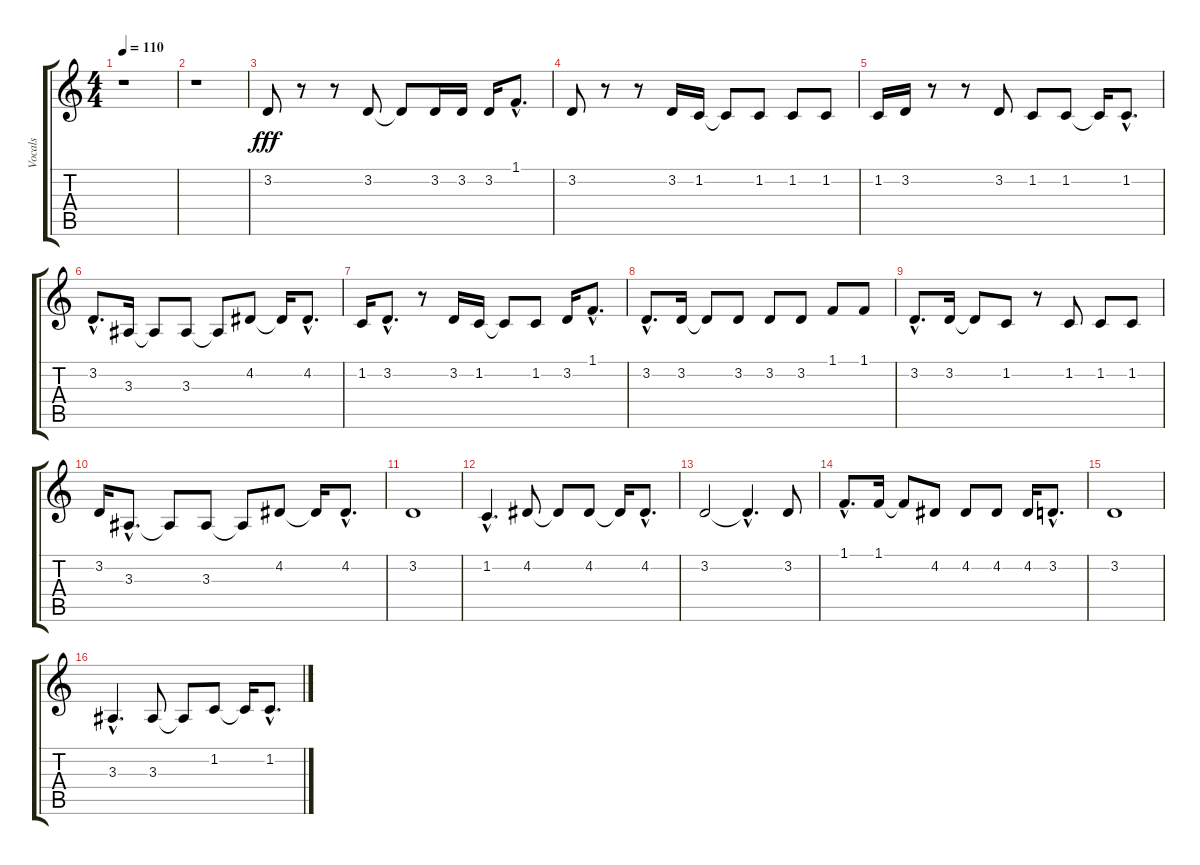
\track ("Vocals" "Vocals") {instrument lead2sawtooth}
\staff {score tabs}
\tuning (E4 B3 G3 D3 A2 E2) {hide}
\ts (4 4)
\tempo 110
\clef g2
\ks c
r.1{dy fff} |
r.1 |
3.2.8 r.8 r.8 3.2.8 3.2{t}.8 3.2.16 3.2.16 3.2.16 1.1{hac}.8{d} |
3.2.8 r.8 r.8 3.2.16 1.2.16 1.2{t}.8 1.2.8 1.2.8 1.2.8 |
1.2.16 3.2.16 r.8 r.8 3.2.8 1.2.8 1.2.8 1.2{t}.16 1.2{hac}.8{d} |
3.2{hac}.8{d} 3.3.16 3.3{t}.8 3.3.8 3.3{t}.8 4.2.8 4.2{t}.16 4.2{hac}.8{d} |
1.2.16 3.2{hac}.8{d} r.8 3.2.16 1.2.16 1.2{t}.8 1.2.8 3.2.16 1.1{hac}.8{d} |
3.2{hac}.8{d} 3.2.16 3.2{t}.8 3.2.8 3.2.8 3.2.8 1.1.8 1.1.8 |
3.2{hac}.8{d} 3.2.16 3.2{t}.8 1.2.8 r.8 1.2.8 1.2.8 1.2.8 |
3.2.16 3.3{hac}.8{d} 3.3{t}.8 3.3.8 3.3{t}.8 4.2.8 4.2{t}.16 4.2{hac}.8{d} |
3.2.1 |
1.2{hac}.4{d} 4.2.8 4.2{t}.8 4.2.8 4.2{t}.16 4.2{hac}.8{d} |
3.2.2 3.2{hac t}.4{d} 3.2.8 |
1.1{hac}.8{d} 1.1.16 1.1{t}.8 4.2.8 4.2.8 4.2.8 4.2.16 3.2{hac}.8{d} |
3.2.1 |
3.3{hac}.4{d} 3.3.8 3.3{t}.8 1.2.8 1.2{t}.16 1.2{hac}.8{d}
